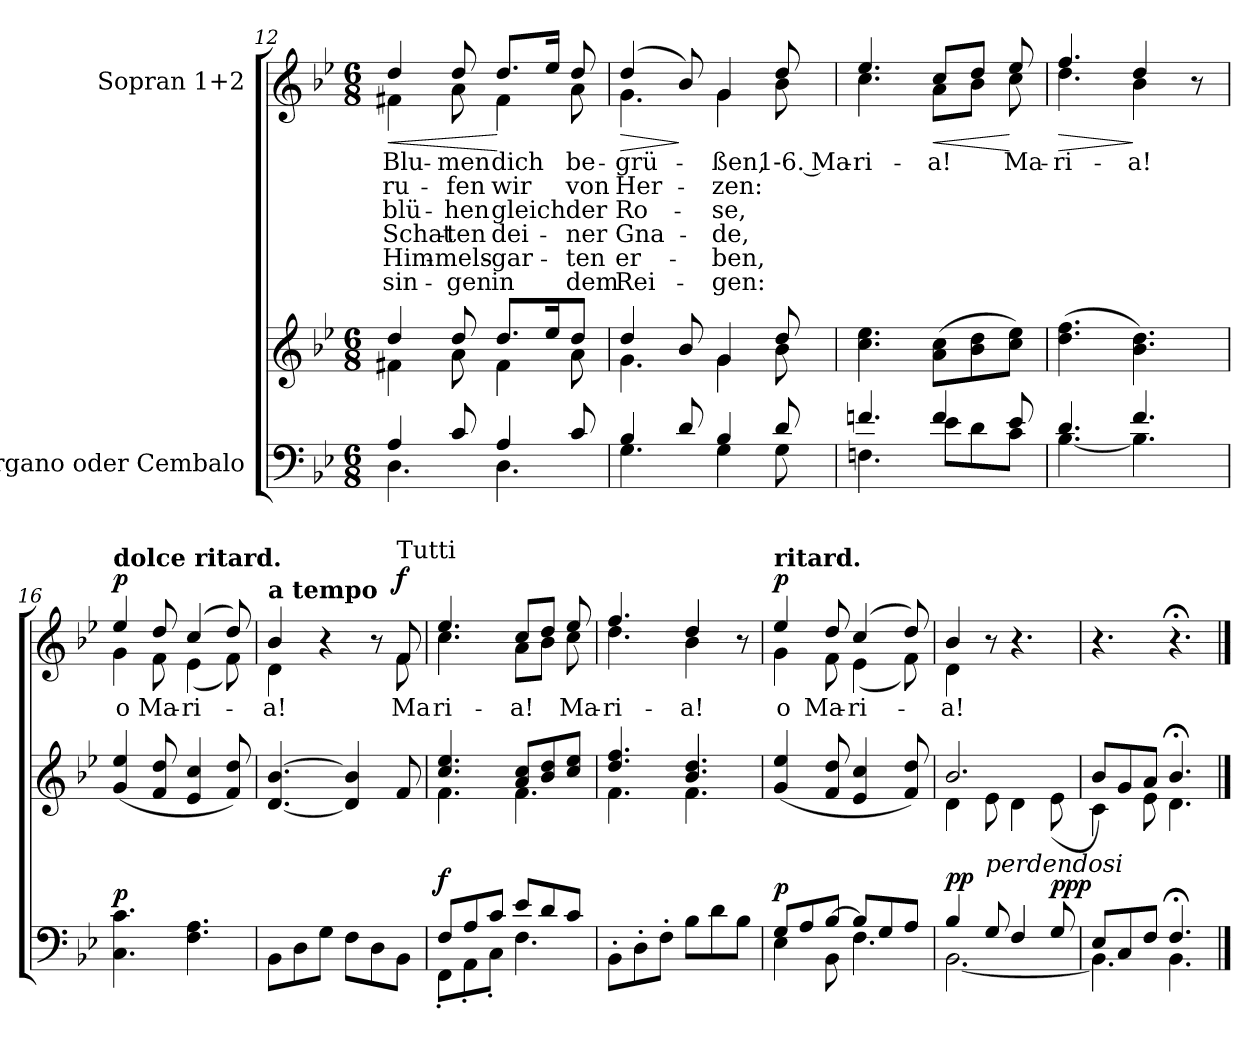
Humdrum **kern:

**kern	**kern	**dynam	**kern	**text	**text	**text	**text	**text	**text	**dynam
*part2	*part2	*part2	*part1	*part1	*part1	*part1	*part1	*part1	*part1	*part1
*staff3	*staff2	*staff2/3	*staff1	*staff1	*staff1	*staff1	*staff1	*staff1	*staff1	*staff1
*I"Organo oder Cembalo	*	*	*I"Sopran 1+2	*	*	*	*	*	*	*
*clefF4	*clefG2	*	*clefG2	*	*	*	*	*	*	*
*k[b-e-]	*k[b-e-]	*	*k[b-e-]	*	*	*	*	*	*	*
*M6/8	*M6/8	*	*M6/8	*	*	*	*	*	*	*
=12	=12	=12	=12	=12	=12	=12	=12	=12	=12	=12
*^	*^	*	*	*	*	*	*	*	*	*
!	!	!	!	!	!	!LO:LY:b	!LO:LY:b	!LO:LY:b	!LO:LY:b	!LO:LY:b	!LO:LY:b	!LO:HP:b
*	*	*	*	*	*^	*	*	*	*	*	*	*
4A/	4.D\	4dd/	4f#X\	.	4dd/	4f#X\	Blu-	ru-	-blü-	Schat-	Him-	sin-	<
!	!	!	!	!	!	!	!LO:LY:b	!LO:LY:b	!LO:LY:b	!LO:LY:b	!LO:LY:b	!LO:LY:b	!
8c/	.	8dd/	8a\	.	8dd/	8a\	-men	-fen	-hen	-ten	-mels-	-gen	.
!	!	!	!	!	!	!	!LO:LY:b	!LO:LY:b	!LO:LY:b	!LO:LY:b	!LO:LY:b	!LO:LY:b	!
4A/	4.D\	8.dd/L	4f#\	.	8.dd/L	4f#\	dich	wir	gleich	dei-	-gar-	in	[
.	.	16ee-/K	.	.	16ee-/Jk	.	.	.	.	.	.	.	.
!	!	!	!	!	!	!	!LO:LY:b	!LO:LY:b	!LO:LY:b	!LO:LY:b	!LO:LY:b	!LO:LY:b	!
8c/	.	8dd/J	8a\	.	8dd/	8a\	be-	von	der	-ner	-ten	dem	.
=13	=13	=13	=13	=13	=13	=13	=13	=13	=13	=13	=13	=13	=13
!	!	!	!	!	!	!	!LO:LY:b	!LO:LY:b	!LO:LY:b	!LO:LY:b	!LO:LY:b	!LO:LY:b	!LO:HP:b
4B-/	4.G\	4dd/	4.g\	.	(4dd/	4.g\	-grü-	Her-	Ro-	Gna-	er-	Rei-	>
8d/	.	8b-/	.	.	8b-/)	.	.	.	.	.	.	.	]
!	!	!	!	!	!	!	!LO:LY:b	!LO:LY:b	!LO:LY:b	!LO:LY:b	!LO:LY:b	!LO:LY:b	!
4B-/	4G\	4g/	4g\	.	4g/	4g\	-ßen,	-zen:	-se,	-de,	-ben,	-gen:	.
!	!	!	!	!	!	!	!LO:LY:b	!	!	!	!	!	!
8d/	8G\	8dd/	8b-\	.	8dd/	8b-\	1-6. Ma-	.	.	.	.	.	.
!!LO:LB:g=z	!!
=14	=14	=14	=14	=14	=14	=14	=14	=14	=14	=14	=14	=14	=14
!	!	!	!	!	!	!	!LO:LY:b	!	!	!	!	!	!
*	*	*v	*v	*	*	*	*	*	*	*	*	*	*
4.fn/	4.Fn\	4.cc\ 4.ee-\	.	4.ee-/	4.cc\	-ri-	.	.	.	.	.	.
!	!	!	!	!	!	!LO:LY:b	!	!	!	!	!	!LO:HP:b
4f/	8e-\L	(8a\ 8cc\L	.	8cc/L	8a\L	-a!	.	.	.	.	.	<
.	8d\	8b-\ 8dd\	.	8dd/J	8b-\J	.	.	.	.	.	.	.
!	!	!	!	!	!	!LO:LY:b	!	!	!	!	!	!
8e-/	8c\J	8cc\ 8ee-\J)	.	8ee-/	8cc\	Ma-	.	.	.	.	.	[
=15	=15	=15	=15	=15	=15	=15	=15	=15	=15	=15	=15	=15
!	!	!	!	!	!	!LO:LY:b	!	!	!	!	!	!LO:HP:b
4.d/	[4.B-\	(4.dd\ 4.ff\	.	4.ff/	4.dd\	-ri-	.	.	.	.	.	>
!	!	!	!	!	!	!LO:LY:b	!	!	!	!	!	!
4.f/	4.B-\]	4.b-\ 4.dd\)	.	4dd/	4b-\	-a!	.	.	.	.	.	]
.	.	.	.	8r	8ryy	.	.	.	.	.	.	.
*v	*v	*	*	*	*	*	*	*	*	*	*	*
=16	=16	=16	=16	=16	=16	=16	=16	=16	=16	=16	=16
!	!	!	!LO:TX:a:B:t=dolce ritard.	!	!	!	!	!	!	!	!
!	!	!LO:DY:a=2	!	!	!LO:LY:b	!	!	!	!	!	!LO:DY:a
4.C\ 4.c\	(4g/ 4ee-/	p	4ee-/	4g\	o	.	.	.	.	.	p
!	!	!	!	!	!LO:LY:b	!	!	!	!	!	!
.	8f/ 8dd/	.	8dd/	8f\	Ma-	.	.	.	.	.	.
!	!	!	!	!	!LO:LY:b	!	!	!	!	!	!
4.F\ 4.A\	4e-/ 4cc/	.	(4cc/	(4e-\	-ri-	.	.	.	.	.	.
.	8f/ 8dd/)	.	8dd/)	8f\)	.	.	.	.	.	.	.
=17	=17	=17	=17	=17	=17	=17	=17	=17	=17	=17	=17
!	!	!	!LO:TX:a:B:t=a tempo	!	!	!	!	!	!	!	!
!	!	!	!	!	!LO:LY:b	!	!	!	!	!	!
8BB-\L	[4.d/ [4.b-/	.	4b-/	4d\	-a!	.	.	.	.	.	.
8D\	.	.	.	.	.	.	.	.	.	.	.
8G\J	.	.	4r	4ryy	.	.	.	.	.	.	.
8F\L	4d/] 4b-/]	.	.	.	.	.	.	.	.	.	.
8D\	.	.	8r	8ryy	.	.	.	.	.	.	.
!	!	!	!LO:TX:a:t=Tutti	!	!	!	!	!	!	!	!
!	!	!	!	!	!LO:LY:b	!	!	!	!	!	!LO:DY:a
8BB-\J	8f/	.	8f/	8f\	Ma	.	.	.	.	.	f
=18	=18	=18	=18	=18	=18	=18	=18	=18	=18	=18	=18
*^	*^	*	*	*	*	*	*	*	*	*	*
!	!	!	!	!LO:DY:a=2	!	!	!LO:LY:b	!	!	!	!	!	!
8F/L	8FF'\L	4.cc/ 4.ee-/	4.f\	f	4.ee-/	4.cc\	ri-	.	.	.	.	.	.
8A/	8AA'\	.	.	.	.	.	.	.	.	.	.	.	.
8c/J	8C'\J	.	.	.	.	.	.	.	.	.	.	.	.
!	!	!	!	!	!	!	!LO:LY:b	!	!	!	!	!	!
8e-/L	4.F\	8a/ 8cc/L	4.f\	.	8cc/L	8a\L	-a!	.	.	.	.	.	.
8d/	.	8b-/ 8dd/	.	.	8dd/J	8b-\J	.	.	.	.	.	.	.
!	!	!	!	!	!	!	!LO:LY:b	!	!	!	!	!	!
8c/J	.	8cc/ 8ee-/J	.	.	8ee-/	8cc\	Ma-	.	.	.	.	.	.
*v	*v	*	*	*	*	*	*	*	*	*	*	*	*
!!LO:LB:g=z	!!
=19	=19	=19	=19	=19	=19	=19	=19	=19	=19	=19	=19	=19
!	!	!	!	!	!	!LO:LY:b	!	!	!	!	!	!
8BB-'\L	4.dd/ 4.ff/	4.f\	.	4.ff/	4.dd\	-ri-	.	.	.	.	.	.
8D'\	.	.	.	.	.	.	.	.	.	.	.	.
8F'\J	.	.	.	.	.	.	.	.	.	.	.	.
!	!	!	!	!	!	!LO:LY:b	!	!	!	!	!	!
8B-\L	4.b-/ 4.dd/	4.f\	.	4dd/	4b-\	-a!	.	.	.	.	.	.
8d\	.	.	.	.	.	.	.	.	.	.	.	.
8B-\J	.	.	.	8r	8ryy	.	.	.	.	.	.	.
*	*v	*v	*	*	*	*	*	*	*	*	*	*
=20	=20	=20	=20	=20	=20	=20	=20	=20	=20	=20	=20
*^	*	*	*	*	*	*	*	*	*	*	*
!	!	!	!	!LO:TX:a:B:t=ritard.	!	!	!	!	!	!	!	!
!	!	!	!LO:DY:a=2	!	!	!LO:LY:b	!	!	!	!	!	!LO:DY:a
8G/L	4E-\	(4g/ 4ee-/	p	4ee-/	4g\	o	.	.	.	.	.	p
8A/	.	.	.	.	.	.	.	.	.	.	.	.
!	!	!	!	!	!	!LO:LY:b	!	!	!	!	!	!
[8B-/J	8BB-\	8f/ 8dd/	.	8dd/	8f\	Ma-	.	.	.	.	.	.
!	!	!	!	!	!	!LO:LY:b	!	!	!	!	!	!
8B-/L]	4.F\	4e-/ 4cc/	.	(4cc/	(4e-\	-ri-	.	.	.	.	.	.
8G/	.	.	.	.	.	.	.	.	.	.	.	.
8A/J	.	8f/ 8dd/)	.	8dd/)	8f\)	.	.	.	.	.	.	.
=21	=21	=21	=21	=21	=21	=21	=21	=21	=21	=21	=21	=21
*	*	*^	*	*	*	*	*	*	*	*	*	*
!	!	!	!	!LO:DY:a=2	!	!	!LO:LY:b	!	!	!	!	!	!
4B-/	[2.BB-\	2.b-/	4d\	pp	4b-/	4d\	-a!	.	.	.	.	.	.
!LO:TX:a:i:t=perdendosi	!	!	!	!	!	!	!	!	!	!	!	!	!
8G/	.	.	8e-\	.	8r	8ryy	.	.	.	.	.	.	.
4F/	.	.	4d\	.	4.r	4.ryy	.	.	.	.	.	.	.
!	!	!	!	!LO:DY:a=2	!	!	!	!	!	!	!	!	!
8G/	.	.	(>8e-\	ppp	.	.	.	.	.	.	.	.	.
*	*	*	*	*	*v	*v	*	*	*	*	*	*	*
=22	=22	=22	=22	=22	=22	=22	=22	=22	=22	=22	=22	=22
8E-/L	4.BB-\]	8b-/L)	4c\	.	4.r	.	.	.	.	.	.	.
8C/	.	8g/	.	.	.	.	.	.	.	.	.	.
8F/J	.	8a/J	8e-\	.	.	.	.	.	.	.	.	.
4.F;</	4.BB-\	4.b-;</	4.d\	.	4.r;<	.	.	.	.	.	.	.
*v	*v	*	*	*	*	*	*	*	*	*	*	*
*	*v	*v	*	*	*	*	*	*	*	*	*
==	==	==	==	==	==	==	==	==	==	==
*-	*-	*-	*-	*-	*-	*-	*-	*-	*-	*-
